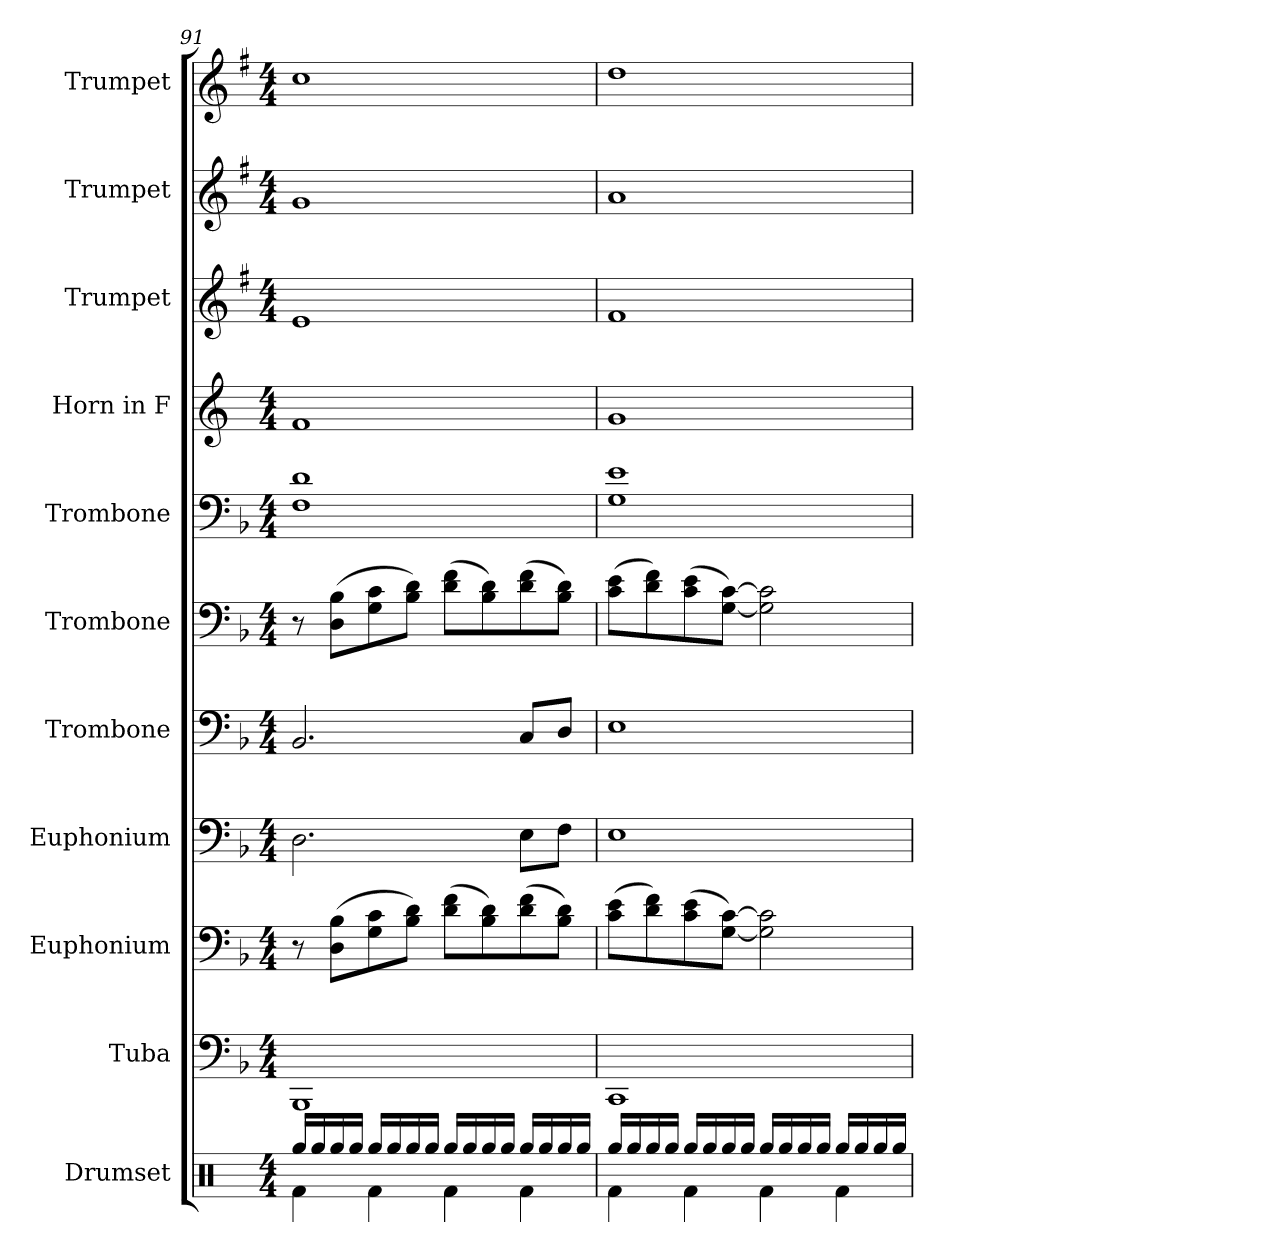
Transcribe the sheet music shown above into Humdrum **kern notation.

**kern	**kern	**kern	**kern	**kern	**kern	**kern	**kern	**kern	**kern	**kern
*part11	*part10	*part9	*part8	*part7	*part6	*part5	*part4	*part3	*part2	*part1
*staff11	*staff10	*staff9	*staff8	*staff7	*staff6	*staff5	*staff4	*staff3	*staff2	*staff1
*I"Drumset	*I"Tuba	*I"Euphonium	*I"Euphonium	*I"Trombone	*I"Trombone	*I"Trombone	*I"Horn in F	*I"Trumpet	*I"Trumpet	*I"Trumpet
*I'D. Set	*I'Tba.	*I'Euph.	*I'Euph.	*I'Tbn.	*I'Tbn.	*I'Tbn.	*	*I'Tpt.	*I'Tpt.	*I'Tpt.
*clefX	*clefF4	*clefF4	*clefF4	*clefF4	*clefF4	*clefF4	*clefG2	*clefG2	*clefG2	*clefG2
*	*	*	*	*	*	*	*ITrd4c7	*ITrd1c2	*ITrd1c2	*ITrd1c2
*k[]	*k[b-]	*k[b-]	*k[b-]	*k[b-]	*k[b-]	*k[b-]	*k[b-]	*k[b-]	*k[b-]	*k[b-]
*M4/4	*M4/4	*M4/4	*M4/4	*M4/4	*M4/4	*M4/4	*M4/4	*M4/4	*M4/4	*M4/4
=91	=91	=91	=91	=91	=91	=91	=91	=91	=91	=91
*^	*	*	*	*	*	*	*	*	*	*
16Rgg/LL	4Rf\	1BBB-	8r	2.D\	2.BB-/	8r	1F 1d	1B-	1d	1f	1b-
16Rgg/	.	.	.	.	.	.	.	.	.	.	.
16Rgg/	.	.	(8D\ 8B-\L	.	.	(8D\ 8B-\L	.	.	.	.	.
16Rgg/JJ	.	.	.	.	.	.	.	.	.	.	.
16Rgg/LL	4Rf\	.	8G\ 8c\	.	.	8G\ 8c\	.	.	.	.	.
16Rgg/	.	.	.	.	.	.	.	.	.	.	.
16Rgg/	.	.	8B-\ 8d\J)	.	.	8B-\ 8d\J)	.	.	.	.	.
16Rgg/JJ	.	.	.	.	.	.	.	.	.	.	.
16Rgg/LL	4Rf\	.	(8d\ 8f\L	.	.	(8d\ 8f\L	.	.	.	.	.
16Rgg/	.	.	.	.	.	.	.	.	.	.	.
16Rgg/	.	.	8B-\ 8d\)	.	.	8B-\ 8d\)	.	.	.	.	.
16Rgg/JJ	.	.	.	.	.	.	.	.	.	.	.
16Rgg/LL	4Rf\	.	(8d\ 8f\	8E\L	8C/L	(8d\ 8f\	.	.	.	.	.
16Rgg/	.	.	.	.	.	.	.	.	.	.	.
16Rgg/	.	.	8B-\ 8d\J)	8F\J	8D/J	8B-\ 8d\J)	.	.	.	.	.
16Rgg/JJ	.	.	.	.	.	.	.	.	.	.	.
=92	=92	=92	=92	=92	=92	=92	=92	=92	=92	=92	=92
16Rgg/LL	4Rf\	1CC	(8c\ 8e\L	1E	1E	(8c\ 8e\L	1G 1e	1c	1e	1g	1cc
16Rgg/	.	.	.	.	.	.	.	.	.	.	.
16Rgg/	.	.	8d\ 8f\)	.	.	8d\ 8f\)	.	.	.	.	.
16Rgg/JJ	.	.	.	.	.	.	.	.	.	.	.
16Rgg/LL	4Rf\	.	(8c\ 8e\	.	.	(8c\ 8e\	.	.	.	.	.
16Rgg/	.	.	.	.	.	.	.	.	.	.	.
16Rgg/	.	.	[8G\ [8c\J)	.	.	[8G\ [8c\J)	.	.	.	.	.
16Rgg/JJ	.	.	.	.	.	.	.	.	.	.	.
16Rgg/LL	4Rf\	.	2G\] 2c\]	.	.	2G\] 2c\]	.	.	.	.	.
16Rgg/	.	.	.	.	.	.	.	.	.	.	.
16Rgg/	.	.	.	.	.	.	.	.	.	.	.
16Rgg/JJ	.	.	.	.	.	.	.	.	.	.	.
16Rgg/LL	4Rf\	.	.	.	.	.	.	.	.	.	.
16Rgg/	.	.	.	.	.	.	.	.	.	.	.
16Rgg/	.	.	.	.	.	.	.	.	.	.	.
16Rgg/JJ	.	.	.	.	.	.	.	.	.	.	.
*v	*v	*	*	*	*	*	*	*	*	*	*
=	=	=	=	=	=	=	=	=	=	=
*-	*-	*-	*-	*-	*-	*-	*-	*-	*-	*-
